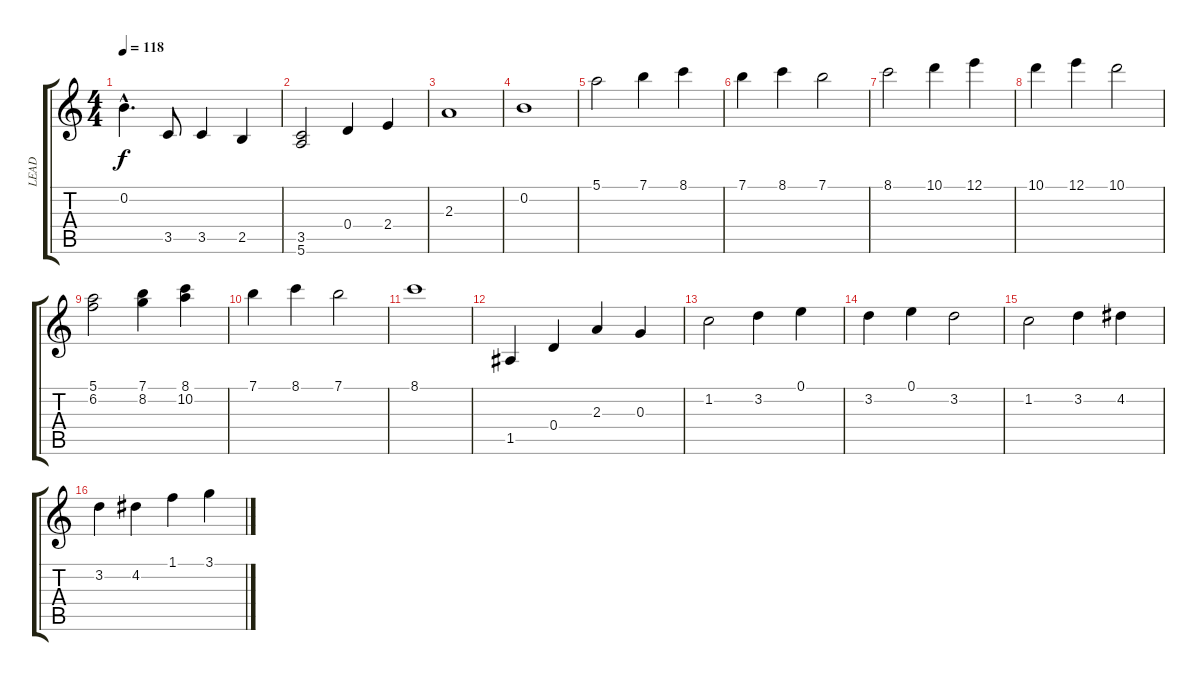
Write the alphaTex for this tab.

\track ("LEAD" "LEAD") {instrument electricguitarjazz}
\staff {score tabs}
\tuning (E4 B3 G3 D3 A2 E2) {hide}
\ts (4 4)
\tempo 118
\clef g2
\ks c
0.2{hac}.4{d dy f} 3.5.8 3.5.4 2.5.4 |
(3.5 5.6).2 0.4.4 2.4.4 |
2.3.1 |
0.2.1 |
5.1.2 7.1.4 8.1.4 |
7.1.4 8.1.4 7.1.2 |
8.1.2 10.1.4 12.1.4 |
10.1.4 12.1.4 10.1.2 |
(5.1 6.2).2 (7.1 8.2).4 (8.1 10.2).4 |
7.1.4 8.1.4 7.1.2 |
8.1.1 |
1.5.4 0.4.4 2.3.4 0.3.4 |
1.2.2 3.2.4 0.1.4 |
3.2.4 0.1.4 3.2.2 |
1.2.2 3.2.4 4.2.4 |
3.2.4 4.2.4 1.1.4 3.1.4
